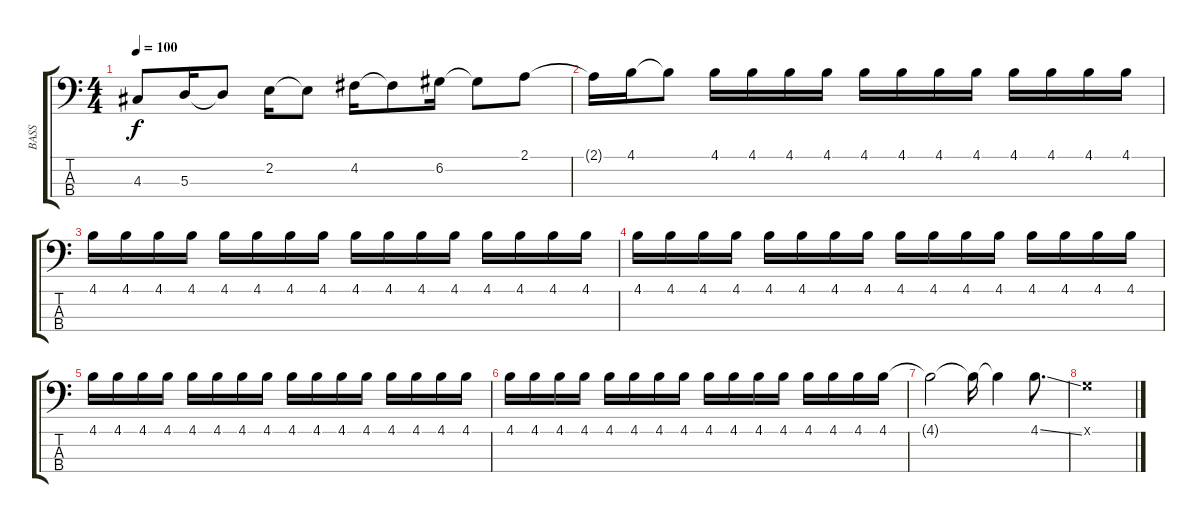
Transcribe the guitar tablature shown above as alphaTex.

\track ("BASS " "BASS ") {instrument electricbasspick}
\staff {score tabs}
\tuning (G2 D2 A1 E1) {hide}
\ts (4 4)
\tempo 100
\clef f4
\ks c
4.3{t}.8{dy f volume 6} 5.3.16 5.3{t}.8 2.2.16 2.2{t}.8 4.2.16 4.2{t}.8 6.2.16 6.2{t}.8 2.1.8 |
2.1{t}.16{volume 6} 4.1.16 4.1{t}.8 4.1.16 4.1.16 4.1.16 4.1.16 4.1.16{txt ""} 4.1.16 4.1.16 4.1.16 4.1.16 4.1.16 4.1.16 4.1.16 |
4.1.16{volume 6} 4.1.16 4.1.16 4.1.16 4.1.16 4.1.16 4.1.16 4.1.16 4.1.16 4.1.16 4.1.16 4.1.16 4.1.16 4.1.16 4.1.16 4.1.16 |
4.1.16{volume 6} 4.1.16 4.1.16 4.1.16 4.1.16 4.1.16 4.1.16 4.1.16 4.1.16 4.1.16 4.1.16 4.1.16 4.1.16 4.1.16 4.1.16 4.1.16 |
4.1.16{volume 6} 4.1.16 4.1.16 4.1.16 4.1.16 4.1.16 4.1.16 4.1.16 4.1.16 4.1.16 4.1.16 4.1.16 4.1.16 4.1.16 4.1.16 4.1.16 |
4.1.16{volume 6} 4.1.16 4.1.16 4.1.16 4.1.16 4.1.16 4.1.16 4.1.16 4.1.16 4.1.16 4.1.16 4.1.16 4.1.16 4.1.16 4.1.16 4.1.16 |
4.1{t}.2 4.1{t}.16 4.1{t}.4 4.1{ss}.8{d} |
0.1{x}.1
